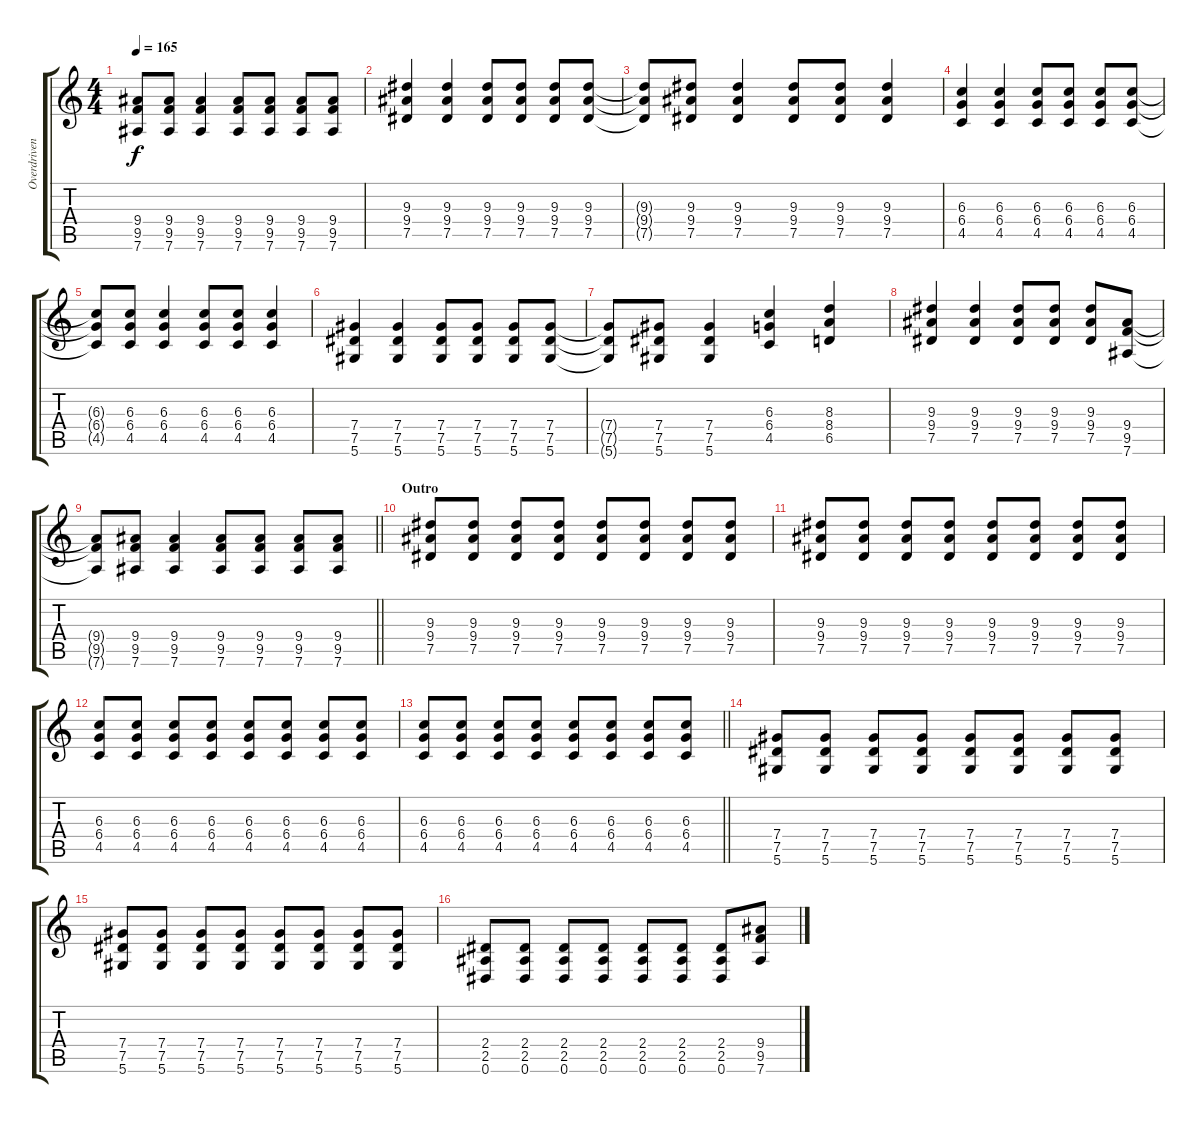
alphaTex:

\track ("Overdriven Rhythm" "Overdriven") {instrument overdrivenguitar}
\staff {score tabs}
\tuning (Eb4 Bb3 Gb3 Db3 Ab2 Eb2) {hide}
\ts (4 4)
\tempo 165
\clef g2
\ks c
(9.4{t} 9.5{t} 7.6{t}).8{dy f} (9.4 9.5 7.6).8 (9.4 9.5 7.6).4 (9.4 9.5 7.6).8 (9.4 9.5 7.6).8 (9.4 9.5 7.6).8 (9.4 9.5 7.6).8 |
(9.3 9.4 7.5).4 (9.3 9.4 7.5).4 (9.3 9.4 7.5).8 (9.3 9.4 7.5).8 (9.3 9.4 7.5).8 (9.3 9.4 7.5).8 |
(9.3{t} 9.4{t} 7.5{t}).8 (9.3 9.4 7.5).8 (9.3 9.4 7.5).4 (9.3 9.4 7.5).8 (9.3 9.4 7.5).8 (9.3 9.4 7.5).4 |
(6.3 6.4 4.5).4 (6.3 6.4 4.5).4 (6.3 6.4 4.5).8 (6.3 6.4 4.5).8 (6.3 6.4 4.5).8 (6.3 6.4 4.5).8 |
(6.3{t} 6.4{t} 4.5{t}).8 (6.3 6.4 4.5).8 (6.3 6.4 4.5).4 (6.3 6.4 4.5).8 (6.3 6.4 4.5).8 (6.3 6.4 4.5).4 |
(7.4 7.5 5.6).4 (7.4 7.5 5.6).4 (7.4 7.5 5.6).8 (7.4 7.5 5.6).8 (7.4 7.5 5.6).8 (7.4 7.5 5.6).8 |
(7.4{t} 7.5{t} 5.6{t}).8 (7.4 7.5 5.6).8 (7.4 7.5 5.6).4 (6.3 6.4 4.5).4 (8.3 8.4 6.5).4 |
(9.3 9.4 7.5).4 (9.3 9.4 7.5).4 (9.3 9.4 7.5).8 (9.3 9.4 7.5).8 (9.3 9.4 7.5).8 (9.4 9.5 7.6).8 |
\barLineRight lightlight
(9.4{t} 9.5{t} 7.6{t}).8 (9.4 9.5 7.6).8 (9.4 9.5 7.6).4 (9.4 9.5 7.6).8 (9.4 9.5 7.6).8 (9.4 9.5 7.6).8 (9.4 9.5 7.6).8 |
\section ("" "Outro")
(9.3 9.4 7.5).8 (9.3 9.4 7.5).8 (9.3 9.4 7.5).8 (9.3 9.4 7.5).8 (9.3 9.4 7.5).8 (9.3 9.4 7.5).8 (9.3 9.4 7.5).8 (9.3 9.4 7.5).8 |
(9.3 9.4 7.5).8 (9.3 9.4 7.5).8 (9.3 9.4 7.5).8 (9.3 9.4 7.5).8 (9.3 9.4 7.5).8 (9.3 9.4 7.5).8 (9.3 9.4 7.5).8 (9.3 9.4 7.5).8 |
(6.3 6.4 4.5).8 (6.3 6.4 4.5).8 (6.3 6.4 4.5).8 (6.3 6.4 4.5).8 (6.3 6.4 4.5).8 (6.3 6.4 4.5).8 (6.3 6.4 4.5).8 (6.3 6.4 4.5).8 |
\barLineRight lightlight
(6.3 6.4 4.5).8 (6.3 6.4 4.5).8 (6.3 6.4 4.5).8 (6.3 6.4 4.5).8 (6.3 6.4 4.5).8 (6.3 6.4 4.5).8 (6.3 6.4 4.5).8 (6.3 6.4 4.5).8 |
(7.4 7.5 5.6).8 (7.4 7.5 5.6).8 (7.4 7.5 5.6).8 (7.4 7.5 5.6).8 (7.4 7.5 5.6).8 (7.4 7.5 5.6).8 (7.4 7.5 5.6).8 (7.4 7.5 5.6).8 |
(7.4 7.5 5.6).8 (7.4 7.5 5.6).8 (7.4 7.5 5.6).8 (7.4 7.5 5.6).8 (7.4 7.5 5.6).8 (7.4 7.5 5.6).8 (7.4 7.5 5.6).8 (7.4 7.5 5.6).8 |
(2.4 2.5 0.6).8 (2.4 2.5 0.6).8 (2.4 2.5 0.6).8 (2.4 2.5 0.6).8 (2.4 2.5 0.6).8 (2.4 2.5 0.6).8 (2.4 2.5 0.6).8 (9.4 9.5 7.6).8
